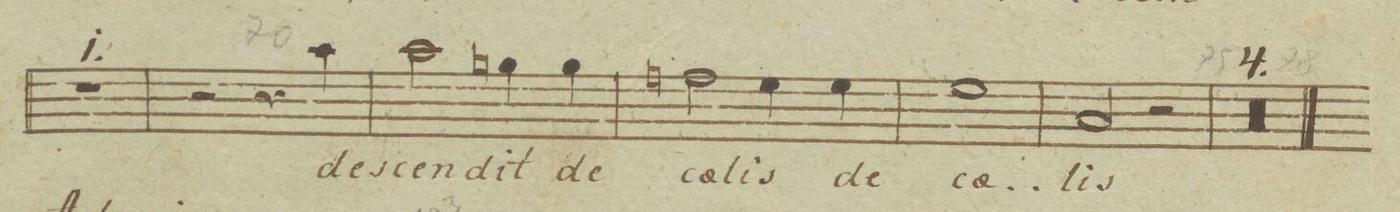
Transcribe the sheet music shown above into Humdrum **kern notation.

**kern	**text	**dynam
*I"Basso	*	*
*clefF4	*	*
*k[b-e-a-]	*	*
*met(c)	*	*
*M4/4	*	*
1r	.	.
=70	=70	=70
2r	.	.
4r	.	.
4c\	de-	.
=71	=71	=71
2c\	-scen-	.
4Bn\	-dit	.
4B\	de	.
=72	=72	=72
2An\	cae-	.
4G\	-lis	.
4G\	de	.
=73	=73	=73
1G	cae-	.
=74	=74	=74
2C/	-lis	.
2r	.	.
=75	=75	=75
00r	.	.
=76	=76	=76
=77	=77	=77
=78	=78	=78
=79||	=79||	=79||
*k[b-e-a-d-]	*	*
*M3/4	*	*
*-	*-	*-
